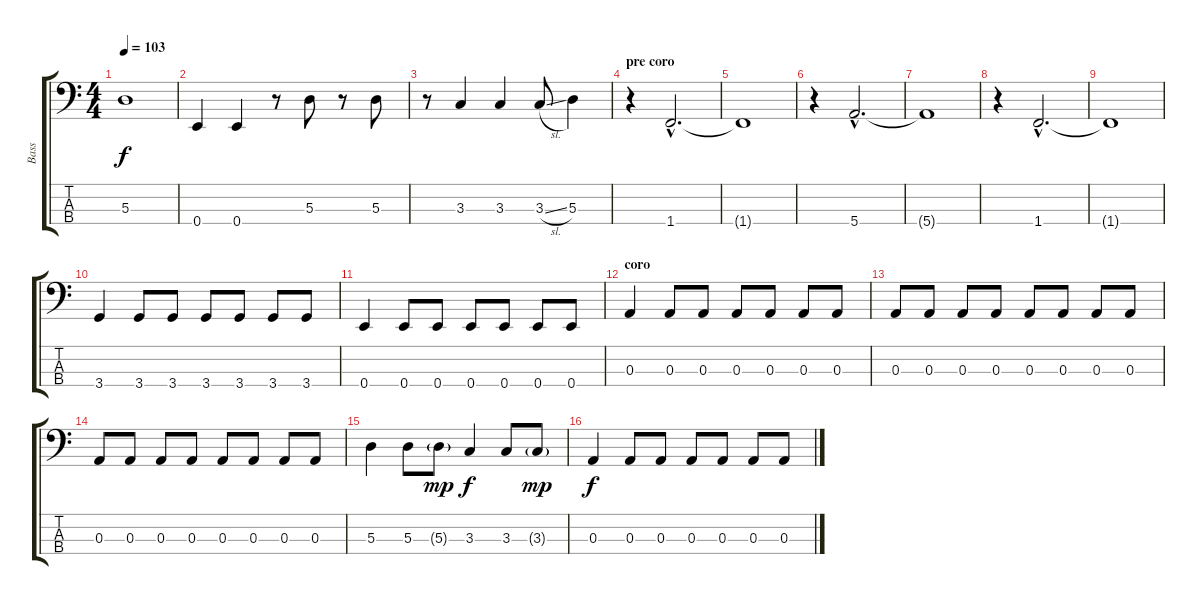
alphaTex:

\track ("Bass" "Bass") {instrument electricbassfinger}
\staff {score tabs}
\tuning (G2 D2 A1 E1) {hide}
\ts (4 4)
\tempo 103
\clef f4
\ks c
5.3{t}.1{dy f} |
0.4.4 0.4.4 r.8 5.3.8 r.8 5.3.8 |
r.8 3.3.4 3.3.4 3.3{sl}.8 5.3.4 |
\section ("" "pre coro")
r.4 1.4{hac}.2{d} |
1.4{t}.1 |
r.4 5.4{hac}.2{d} |
5.4{t}.1 |
r.4 1.4{hac}.2{d} |
1.4{t}.1 |
3.4.4 3.4.8 3.4.8 3.4.8 3.4.8 3.4.8 3.4.8 |
0.4.4 0.4.8 0.4.8 0.4.8 0.4.8 0.4.8 0.4.8 |
\section ("" "coro")
0.3.4 0.3.8 0.3.8 0.3.8 0.3.8 0.3.8 0.3.8 |
0.3.8 0.3.8 0.3.8 0.3.8 0.3.8 0.3.8 0.3.8 0.3.8 |
0.3.8 0.3.8 0.3.8 0.3.8 0.3.8 0.3.8 0.3.8 0.3.8 |
5.3.4 5.3.8 5.3{g}.8{dy mp} 3.3.4{dy f} 3.3.8 3.3{g}.8{dy mp} |
0.3.4{dy f} 0.3.8 0.3.8 0.3.8 0.3.8 0.3.8 0.3.8
